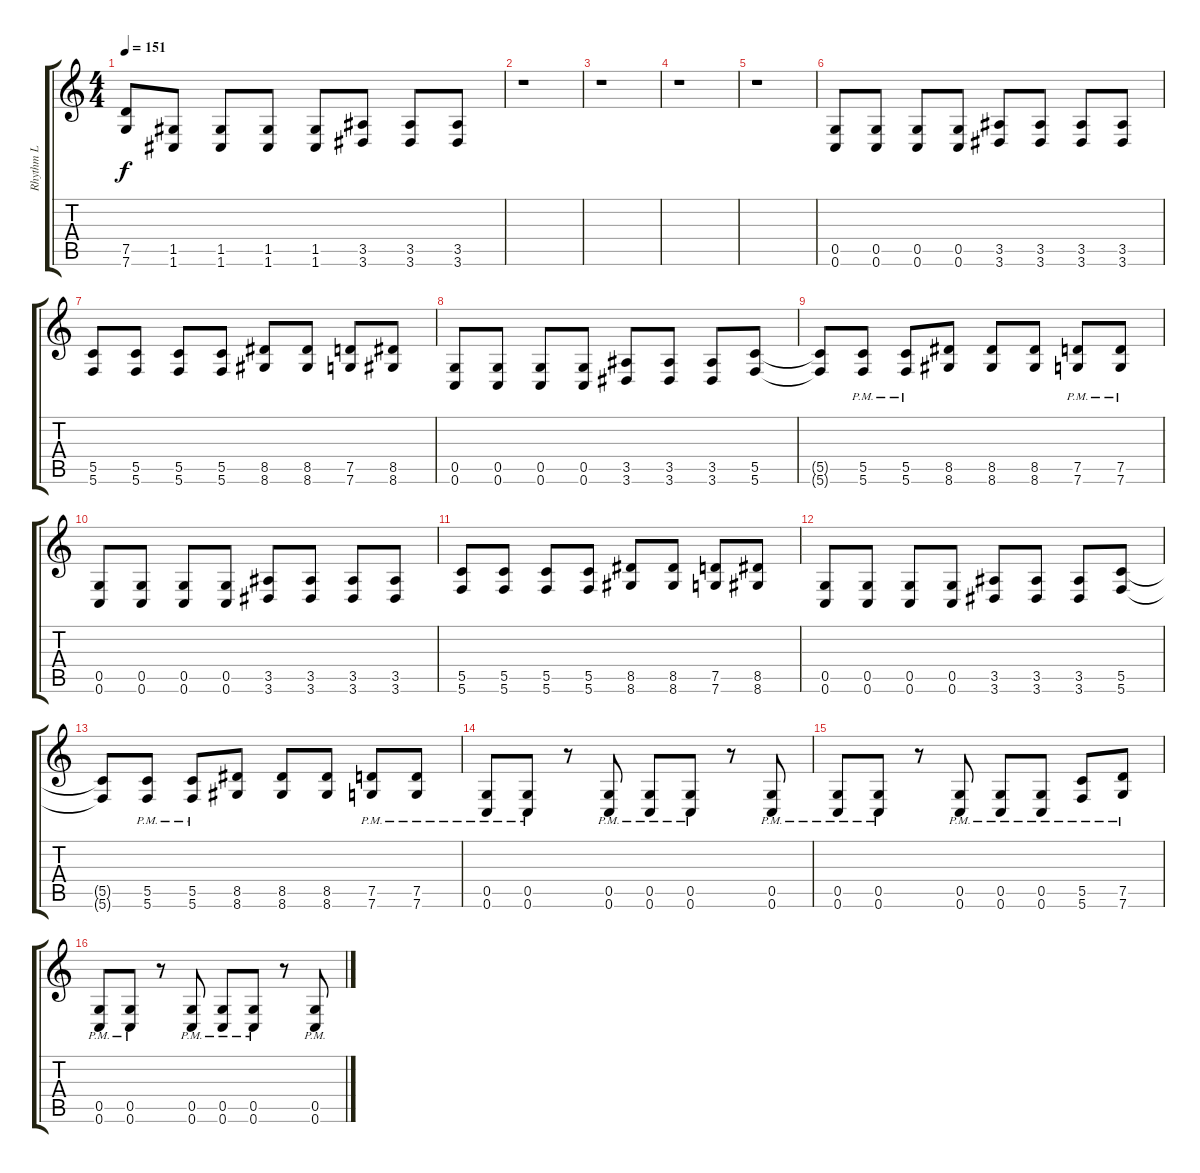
\track ("Rhythm L" "Rhythm L") {instrument distortionguitar}
\staff {score tabs}
\tuning (D4 A3 F3 C3 G2 C2) {hide}
\ts (4 4)
\tempo 151
\clef g2
\ks c
(7.5{t} 7.6{t}).8{dy f} (1.5 1.6).8 (1.5 1.6).8 (1.5 1.6).8 (1.5 1.6).8 (3.5 3.6).8 (3.5 3.6).8 (3.5 3.6).8 |
r.1 |
r.1 |
r.1 |
r.1 |
(0.5 0.6).8 (0.5 0.6).8 (0.5 0.6).8 (0.5 0.6).8 (3.5 3.6).8 (3.5 3.6).8 (3.5 3.6).8 (3.5 3.6).8 |
(5.5 5.6).8 (5.5 5.6).8 (5.5 5.6).8 (5.5 5.6).8 (8.5 8.6).8 (8.5 8.6).8 (7.5 7.6).8 (8.5 8.6).8 |
(0.5 0.6).8 (0.5 0.6).8 (0.5 0.6).8 (0.5 0.6).8 (3.5 3.6).8 (3.5 3.6).8 (3.5 3.6).8 (5.5 5.6).8 |
(5.5{t} 5.6{t}).8 (5.5{pm} 5.6{pm}).8 (5.5{pm} 5.6{pm}).8 (8.5 8.6).8 (8.5 8.6).8 (8.5 8.6).8 (7.5{pm} 7.6{pm}).8 (7.5{pm} 7.6{pm}).8 |
(0.5 0.6).8 (0.5 0.6).8 (0.5 0.6).8 (0.5 0.6).8 (3.5 3.6).8 (3.5 3.6).8 (3.5 3.6).8 (3.5 3.6).8 |
(5.5 5.6).8 (5.5 5.6).8 (5.5 5.6).8 (5.5 5.6).8 (8.5 8.6).8 (8.5 8.6).8 (7.5 7.6).8 (8.5 8.6).8 |
(0.5 0.6).8 (0.5 0.6).8 (0.5 0.6).8 (0.5 0.6).8 (3.5 3.6).8 (3.5 3.6).8 (3.5 3.6).8 (5.5 5.6).8 |
(5.5{t} 5.6{t}).8 (5.5{pm} 5.6{pm}).8 (5.5{pm} 5.6{pm}).8 (8.5 8.6).8 (8.5 8.6).8 (8.5 8.6).8 (7.5{pm} 7.6{pm}).8 (7.5{pm} 7.6{pm}).8 |
(0.5{pm} 0.6{pm}).8 (0.5{pm} 0.6{pm}).8 r.8 (0.5{pm} 0.6{pm}).8 (0.5{pm} 0.6{pm}).8 (0.5{pm} 0.6{pm}).8 r.8 (0.5{pm} 0.6{pm}).8 |
(0.5{pm} 0.6{pm}).8 (0.5{pm} 0.6{pm}).8 r.8 (0.5{pm} 0.6{pm}).8 (0.5{pm} 0.6{pm}).8 (0.5{pm} 0.6{pm}).8 (5.5{pm} 5.6{pm}).8 (7.5{pm} 7.6{pm}).8 |
(0.5{pm} 0.6{pm}).8 (0.5{pm} 0.6{pm}).8 r.8 (0.5{pm} 0.6{pm}).8 (0.5{pm} 0.6{pm}).8 (0.5{pm} 0.6{pm}).8 r.8 (0.5{pm} 0.6{pm}).8
